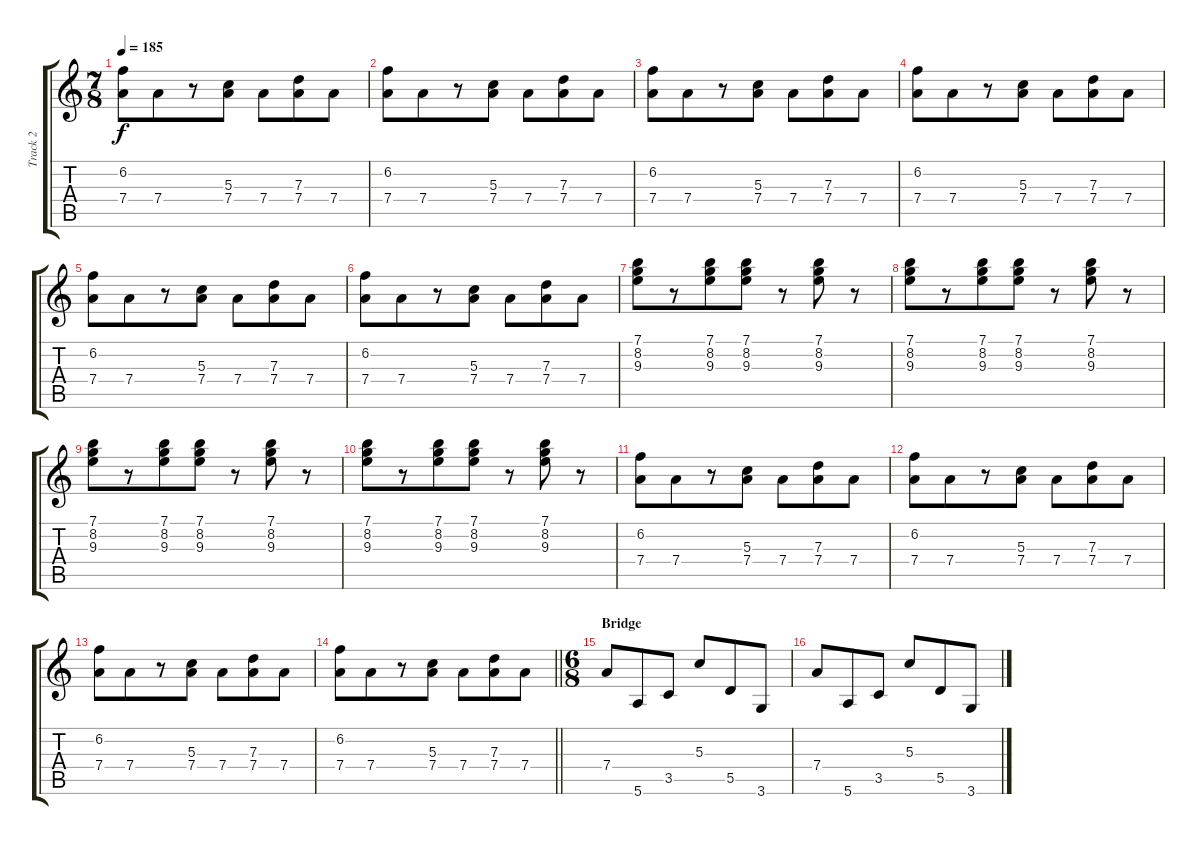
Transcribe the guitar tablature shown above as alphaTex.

\track ("Track 2" "Track 2") {instrument electricguitarclean}
\staff {score tabs}
\tuning (E4 B3 G3 D3 A2 E2) {hide}
\ts (7 8)
\tempo 185
\clef g2
\ks c
(6.2 7.4).8{dy f} 7.4.8 r.8 (5.3 7.4).8 7.4.8 (7.3 7.4).8 7.4.8 |
(6.2 7.4).8 7.4.8 r.8 (5.3 7.4).8 7.4.8 (7.3 7.4).8 7.4.8 |
(6.2 7.4).8 7.4.8 r.8 (5.3 7.4).8 7.4.8 (7.3 7.4).8 7.4.8 |
(6.2 7.4).8 7.4.8 r.8 (5.3 7.4).8 7.4.8 (7.3 7.4).8 7.4.8 |
(6.2 7.4).8 7.4.8 r.8 (5.3 7.4).8 7.4.8 (7.3 7.4).8 7.4.8 |
(6.2 7.4).8 7.4.8 r.8 (5.3 7.4).8 7.4.8 (7.3 7.4).8 7.4.8 |
(7.1 8.2 9.3).8 r.8 (7.1 8.2 9.3).8 (7.1 8.2 9.3).8 r.8 (7.1 8.2 9.3).8 r.8 |
(7.1 8.2 9.3).8 r.8 (7.1 8.2 9.3).8 (7.1 8.2 9.3).8 r.8 (7.1 8.2 9.3).8 r.8 |
(7.1 8.2 9.3).8 r.8 (7.1 8.2 9.3).8 (7.1 8.2 9.3).8 r.8 (7.1 8.2 9.3).8 r.8 |
(7.1 8.2 9.3).8 r.8 (7.1 8.2 9.3).8 (7.1 8.2 9.3).8 r.8 (7.1 8.2 9.3).8 r.8 |
(6.2 7.4).8 7.4.8 r.8 (5.3 7.4).8 7.4.8 (7.3 7.4).8 7.4.8 |
(6.2 7.4).8 7.4.8 r.8 (5.3 7.4).8 7.4.8 (7.3 7.4).8 7.4.8 |
(6.2 7.4).8 7.4.8 r.8 (5.3 7.4).8 7.4.8 (7.3 7.4).8 7.4.8 |
\barLineRight lightlight
(6.2 7.4).8 7.4.8 r.8 (5.3 7.4).8 7.4.8 (7.3 7.4).8 7.4.8 |
\ts (6 8)
\section ("" "Bridge")
7.4.8 5.6.8 3.5.8 5.3.8 5.5.8 3.6.8 |
7.4.8 5.6.8 3.5.8 5.3.8 5.5.8 3.6.8
